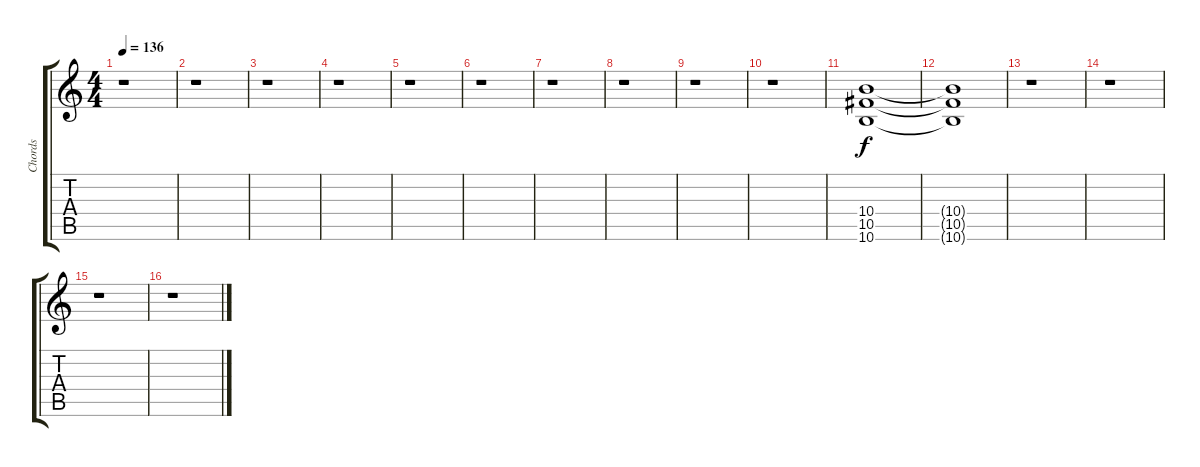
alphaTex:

\track ("Chords" "Chords") {instrument distortionguitar}
\staff {score tabs}
\tuning (Eb4 Bb3 Gb3 Db3 Ab2 Db2) {hide}
\ts (4 4)
\tempo 136
\clef g2
\ks c
r.1{dy f instrument distortionguitar} |
r.1 |
r.1 |
r.1 |
r.1 |
r.1 |
r.1 |
r.1 |
r.1 |
r.1 |
(10.4 10.5 10.6).1 |
(10.4{t} 10.5{t} 10.6{t}).1 |
r.1 |
r.1 |
r.1 |
r.1
